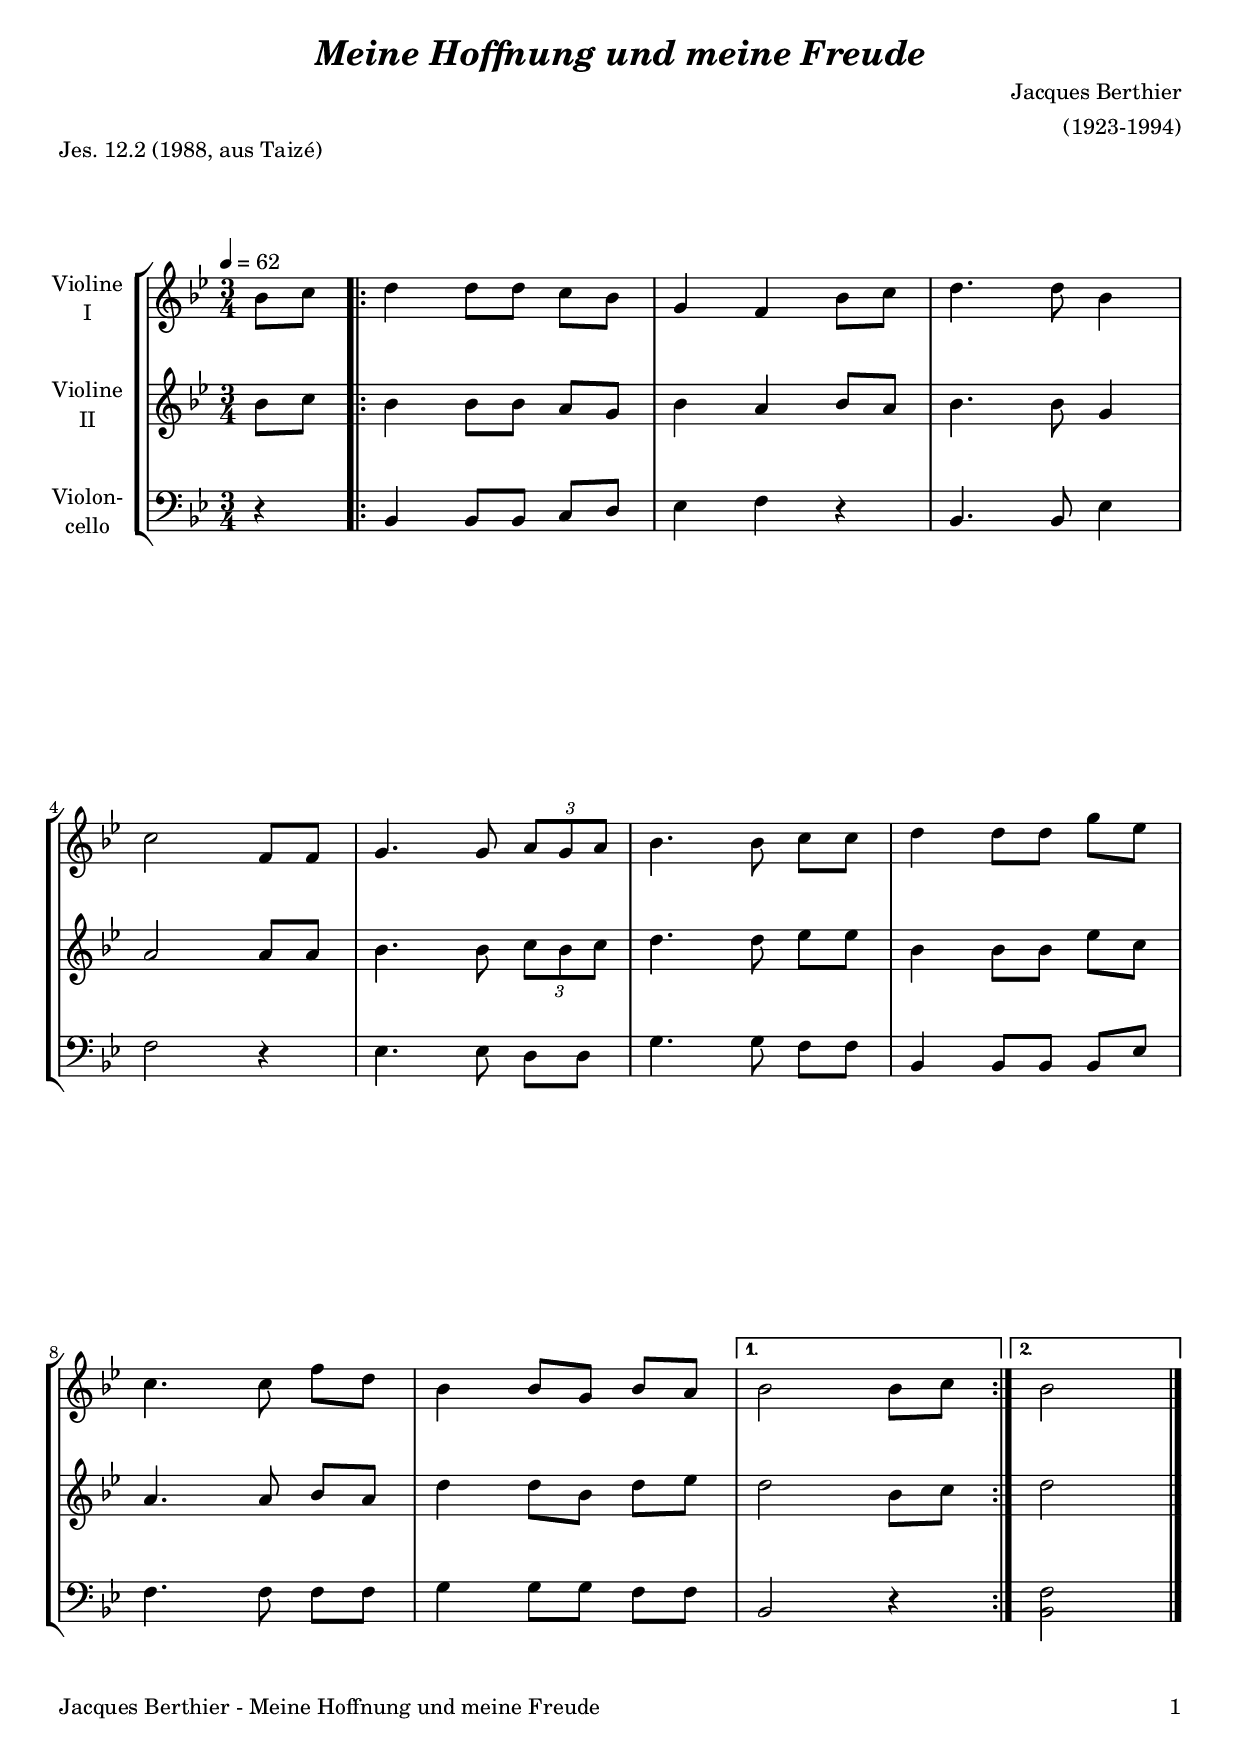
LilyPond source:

\version "2.24.4"
\include "deutsch.ly"
  
#(set-global-staff-size 19)

\header {
  title     = \markup \bold \italic "Meine Hoffnung und meine Freude"
  composer  = "Jacques Berthier"
  arranger  = "(1923-1994)"
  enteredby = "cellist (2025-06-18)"
  piece     = "Jes. 12.2 (1988, aus Taizé)"
}

voiceconsts = {
  \key f \major
  \time 3/4
  \clef "treble"
  \numericTimeSignature
  \compressEmptyMeasures
% Set default beaming for all staves
  \set Timing.beamExceptions = #'()
  \set Timing.baseMoment     = #(ly:make-moment 1 4)
  \set Timing.beatStructure  = #'(1 1 1)
  \tempo 4=62
}

mivl = "violin"
miva = "viola"
mipz = "pizzicato strings"
mivc = "cello"

rit = \mark \markup \box \italic "rit."

va = \relative c' {
  \voiceconsts

  \partial 4 f8 g
  \repeat volta 2 {
    a4 a8 a g f
    d4 c f8 g
    a4. a8 f4

    g2 c,8 c
    d4. d8 \tuplet 3/2 4 { e d e }
    f4. f8 g g
    a4 a8 a d b

    g4. g8 c a
    f4 f8 d f e
  }
  \alternative {
    { f2 f8 g }
    { \partial 2 f2 }
  } \bar "|."
}

vb = \relative c' {
  \voiceconsts

  \partial 4 f8 g
  \repeat volta 2 {
    f4 f8 f e d
    f4 e f8 e
    f4. f8 d4

    e2 e8 e
    f4. f8 \tuplet 3/2 4 { g f g }a4. a8 b b
    f4 f8 f b g

    e4. e8 f e
    a4 a8 f a b
  }
  \alternative {
    { a2 f8 g }
    { \partial 2 a2 }
  } \bar "|."
}

vc = \relative c, {
  \voiceconsts
  \clef "bass"
  
  \partial 4 r4
  \repeat volta 2 {
    f4 f8 f g a
    b4 c r
    f,4. f8 b4

    c2 r4
    b4. b8 a a
    d4. d8 c c
    f,4 f8 f f b

    c4. c8 c c
    d4 d8 d c c
  }
  \alternative {
    { f,2 r4 }
    { \partial 2 <f c'>2 }
  } \bar "|."
}


music = \new StaffGroup <<
      \new Staff {
	\set Staff.midiInstrument = \mivl
	\set Staff.instrumentName = \markup \center-column { "Violine" "I" }
	\transpose f b { \va }
      }

      \new Staff {
	\set Staff.midiInstrument = \mivl
	\set Staff.instrumentName = \markup \center-column { "Violine" "II" }
	\transpose f b { \vb }
      }

      \new Staff {
	\set Staff.midiInstrument = \mivc
	\set Staff.instrumentName = \markup \center-column { "Violon-" "cello" }
	\transpose f b { \vc }
      }
>>

\book {
  \paper {
    print-page-number = ##t
    print-first-page-number = ##t
    ragged-last-bottom = ##f
    oddHeaderMarkup = \markup \null
    evenHeaderMarkup = \markup \null
    oddFooterMarkup = \markup {
      \fill-line {
        \if \should-print-page-number
        "Jacques Berthier - Meine Hoffnung und meine Freude" \fromproperty #'page:page-number-string
      }
    }
    evenFooterMarkup = \oddFooterMarkup
  } \score {
    \music
    \layout {}
  }

  \score {
    \unfoldRepeats \music

    \midi {
      \context {
        \Score
      }
    }
  }
}
